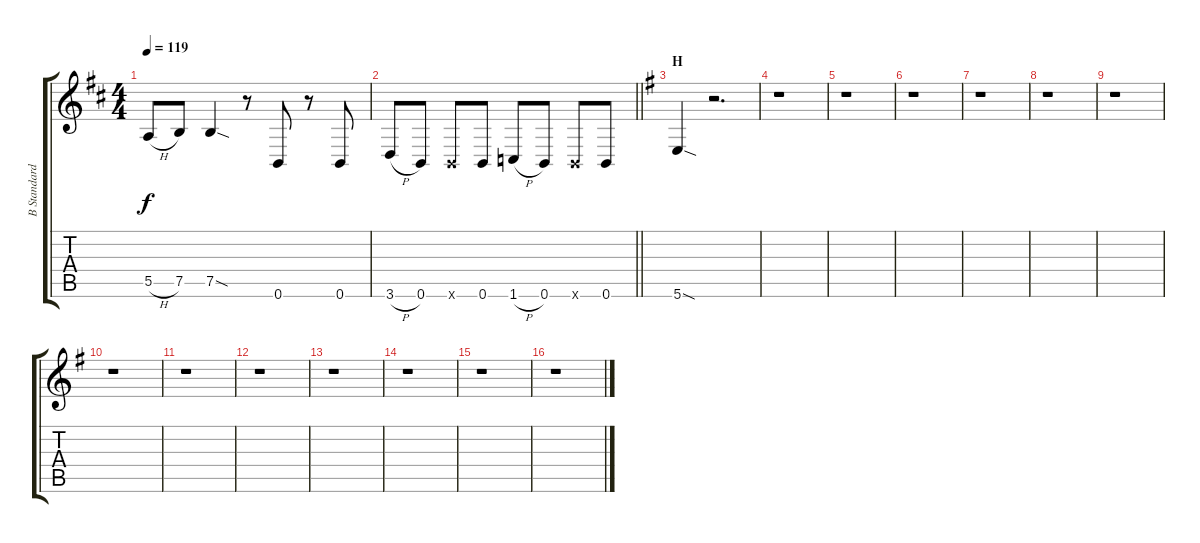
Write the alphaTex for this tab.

\track ("B Standard Tuning Distortion" "B Standard") {instrument distortionguitar}
\staff {score tabs}
\tuning (B3 Gb3 D3 A2 E2 B1) {hide}
\ts (4 4)
\tempo 119
\clef g2
\ks d
5.5{h}.8{dy f} 7.5.8 7.5{sod}.4 r.8 0.6.8 r.8 0.6.8 |
\barLineRight lightlight
3.6{h}.8 0.6.8 0.6{x}.8 0.6.8 1.6{h}.8 0.6.8 0.6{x}.8 0.6.8 |
\section ("" "H")
\ks g
5.6{sod}.4 r.2{d} |
r.1 |
r.1 |
r.1 |
r.1 |
r.1 |
r.1 |
r.1 |
r.1 |
r.1 |
r.1 |
r.1 |
r.1 |
r.1
